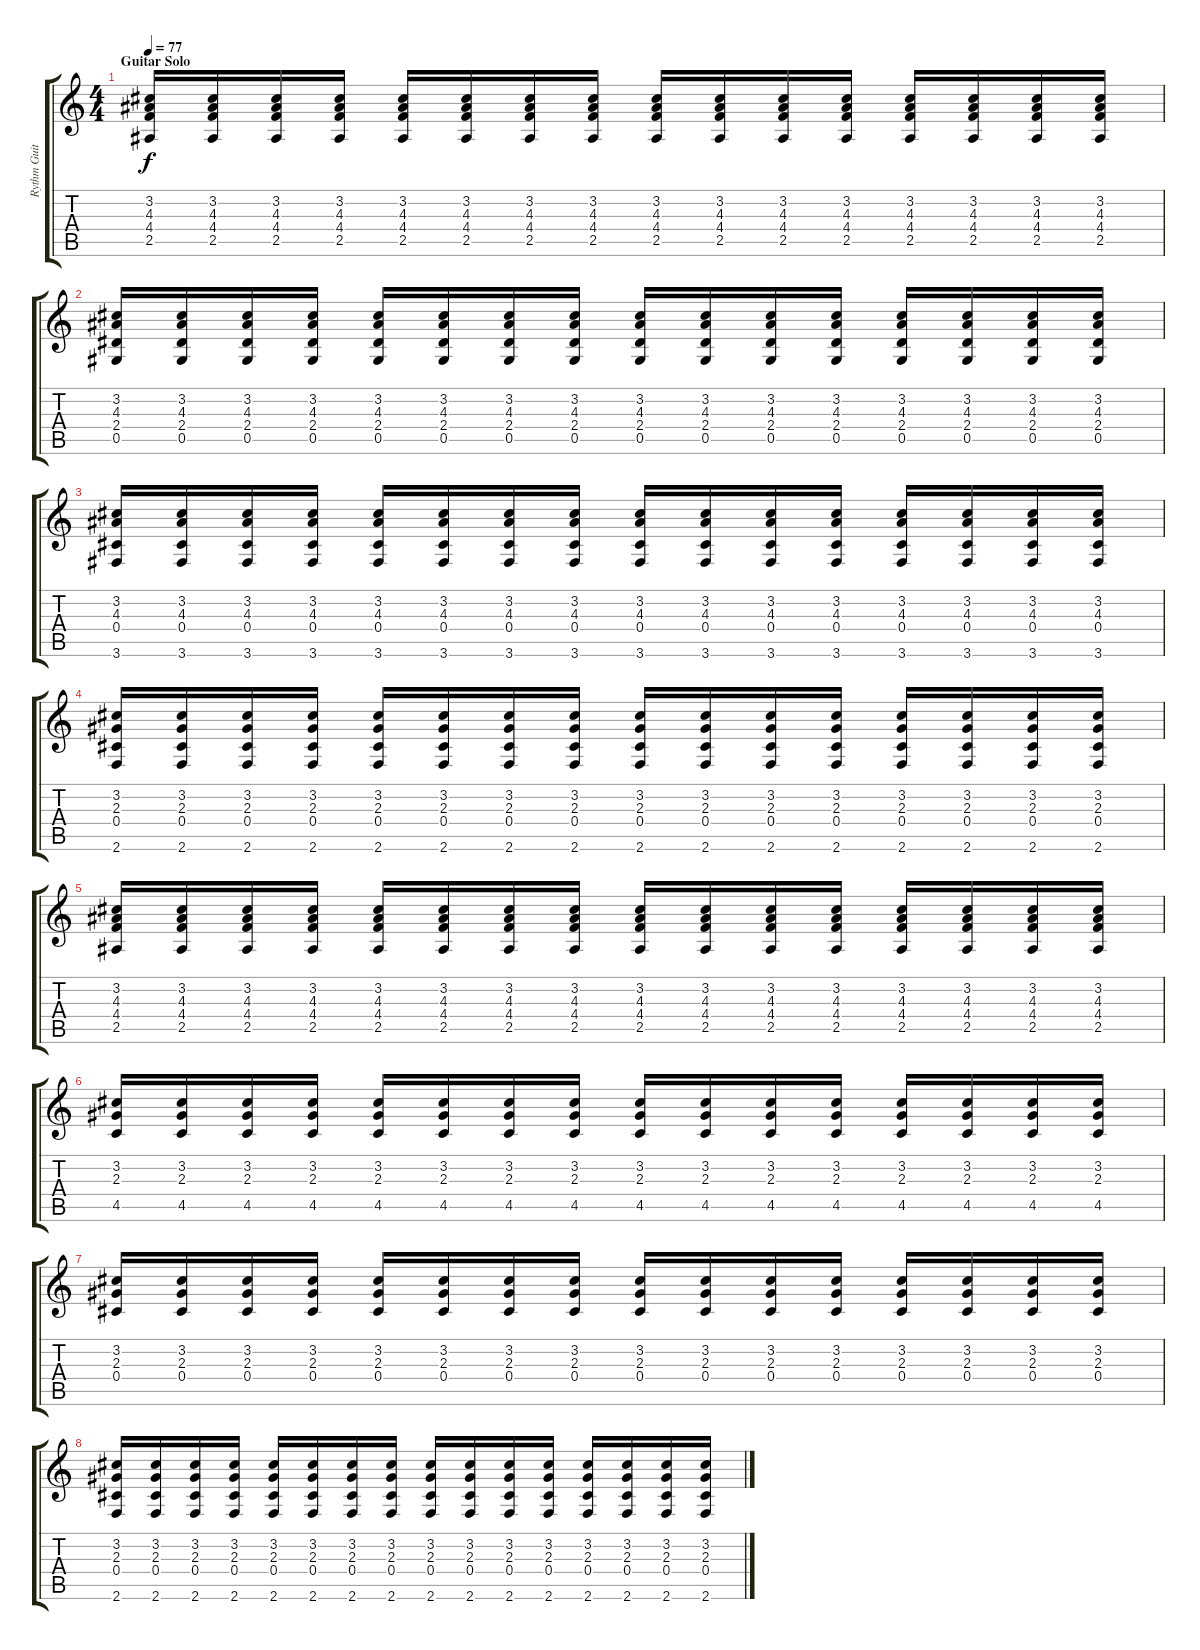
\track ("Rythm Guitar" "Rythm Guit") {instrument overdrivenguitar}
\staff {score tabs}
\tuning (Eb4 Bb3 Gb3 Db3 Ab2 Eb2) {hide}
\ts (4 4)
\section ("" "Guitar Solo")
\tempo 77
\clef g2
\ks c
(3.2 4.3 4.4 2.5).16{dy f} (3.2 4.3 4.4 2.5).16 (3.2 4.3 4.4 2.5).16 (3.2 4.3 4.4 2.5).16 (3.2 4.3 4.4 2.5).16 (3.2 4.3 4.4 2.5).16 (3.2 4.3 4.4 2.5).16 (3.2 4.3 4.4 2.5).16 (3.2 4.3 4.4 2.5).16 (3.2 4.3 4.4 2.5).16 (3.2 4.3 4.4 2.5).16 (3.2 4.3 4.4 2.5).16 (3.2 4.3 4.4 2.5).16 (3.2 4.3 4.4 2.5).16 (3.2 4.3 4.4 2.5).16 (3.2 4.3 4.4 2.5).16 |
(3.2 4.3 2.4 0.5).16 (3.2 4.3 2.4 0.5).16 (3.2 4.3 2.4 0.5).16 (3.2 4.3 2.4 0.5).16 (3.2 4.3 2.4 0.5).16 (3.2 4.3 2.4 0.5).16 (3.2 4.3 2.4 0.5).16 (3.2 4.3 2.4 0.5).16 (3.2 4.3 2.4 0.5).16 (3.2 4.3 2.4 0.5).16 (3.2 4.3 2.4 0.5).16 (3.2 4.3 2.4 0.5).16 (3.2 4.3 2.4 0.5).16 (3.2 4.3 2.4 0.5).16 (3.2 4.3 2.4 0.5).16 (3.2 4.3 2.4 0.5).16 |
(3.2 4.3 0.4 3.6).16 (3.2 4.3 0.4 3.6).16 (3.2 4.3 0.4 3.6).16 (3.2 4.3 0.4 3.6).16 (3.2 4.3 0.4 3.6).16 (3.2 4.3 0.4 3.6).16 (3.2 4.3 0.4 3.6).16 (3.2 4.3 0.4 3.6).16 (3.2 4.3 0.4 3.6).16 (3.2 4.3 0.4 3.6).16 (3.2 4.3 0.4 3.6).16 (3.2 4.3 0.4 3.6).16 (3.2 4.3 0.4 3.6).16 (3.2 4.3 0.4 3.6).16 (3.2 4.3 0.4 3.6).16 (3.2 4.3 0.4 3.6).16 |
(3.2 2.3 0.4 2.6).16 (3.2 2.3 0.4 2.6).16 (3.2 2.3 0.4 2.6).16 (3.2 2.3 0.4 2.6).16 (3.2 2.3 0.4 2.6).16 (3.2 2.3 0.4 2.6).16 (3.2 2.3 0.4 2.6).16 (3.2 2.3 0.4 2.6).16 (3.2 2.3 0.4 2.6).16 (3.2 2.3 0.4 2.6).16 (3.2 2.3 0.4 2.6).16 (3.2 2.3 0.4 2.6).16 (3.2 2.3 0.4 2.6).16 (3.2 2.3 0.4 2.6).16 (3.2 2.3 0.4 2.6).16 (3.2 2.3 0.4 2.6).16 |
(3.2 4.3 4.4 2.5).16 (3.2 4.3 4.4 2.5).16 (3.2 4.3 4.4 2.5).16 (3.2 4.3 4.4 2.5).16 (3.2 4.3 4.4 2.5).16 (3.2 4.3 4.4 2.5).16 (3.2 4.3 4.4 2.5).16 (3.2 4.3 4.4 2.5).16 (3.2 4.3 4.4 2.5).16 (3.2 4.3 4.4 2.5).16 (3.2 4.3 4.4 2.5).16 (3.2 4.3 4.4 2.5).16 (3.2 4.3 4.4 2.5).16 (3.2 4.3 4.4 2.5).16 (3.2 4.3 4.4 2.5).16 (3.2 4.3 4.4 2.5).16 |
(3.2 2.3 4.5).16 (3.2 2.3 4.5).16 (3.2 2.3 4.5).16 (3.2 2.3 4.5).16 (3.2 2.3 4.5).16 (3.2 2.3 4.5).16 (3.2 2.3 4.5).16 (3.2 2.3 4.5).16 (3.2 2.3 4.5).16 (3.2 2.3 4.5).16 (3.2 2.3 4.5).16 (3.2 2.3 4.5).16 (3.2 2.3 4.5).16 (3.2 2.3 4.5).16 (3.2 2.3 4.5).16 (3.2 2.3 4.5).16 |
(3.2 2.3 0.4).16 (3.2 2.3 0.4).16 (3.2 2.3 0.4).16 (3.2 2.3 0.4).16 (3.2 2.3 0.4).16 (3.2 2.3 0.4).16 (3.2 2.3 0.4).16 (3.2 2.3 0.4).16 (3.2 2.3 0.4).16 (3.2 2.3 0.4).16 (3.2 2.3 0.4).16 (3.2 2.3 0.4).16 (3.2 2.3 0.4).16 (3.2 2.3 0.4).16 (3.2 2.3 0.4).16 (3.2 2.3 0.4).16 |
(3.2 2.3 0.4 2.6).16 (3.2 2.3 0.4 2.6).16 (3.2 2.3 0.4 2.6).16 (3.2 2.3 0.4 2.6).16 (3.2 2.3 0.4 2.6).16 (3.2 2.3 0.4 2.6).16 (3.2 2.3 0.4 2.6).16 (3.2 2.3 0.4 2.6).16 (3.2 2.3 0.4 2.6).16 (3.2 2.3 0.4 2.6).16 (3.2 2.3 0.4 2.6).16 (3.2 2.3 0.4 2.6).16 (3.2 2.3 0.4 2.6).16 (3.2 2.3 0.4 2.6).16 (3.2 2.3 0.4 2.6).16 (3.2 2.3 0.4 2.6).16
